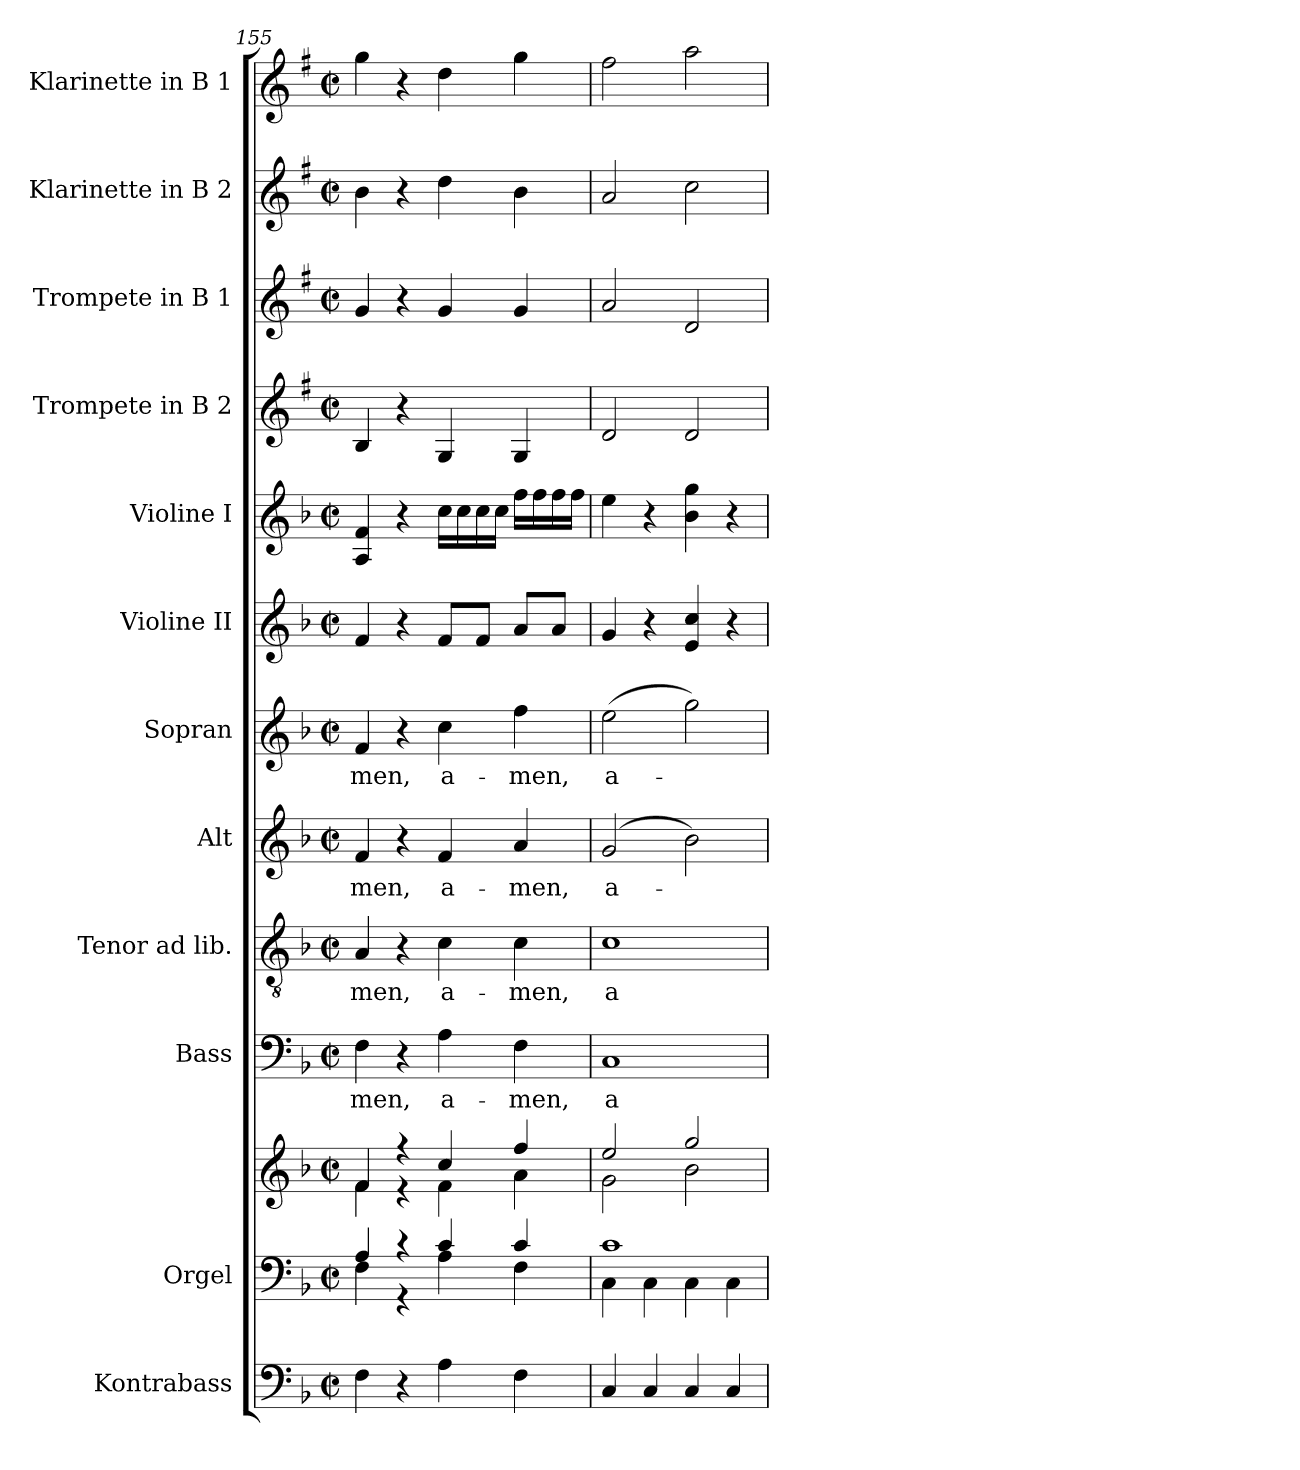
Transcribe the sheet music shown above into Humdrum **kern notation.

**kern	**kern	**kern	**kern	**text	**kern	**text	**kern	**text	**kern	**text	**kern	**kern	**kern	**kern	**kern	**kern
*part12	*part11	*part11	*part10	*part10	*part9	*part9	*part8	*part8	*part7	*part7	*part6	*part5	*part4	*part3	*part2	*part1
*staff13	*staff12	*staff11	*staff10	*staff10	*staff9	*staff9	*staff8	*staff8	*staff7	*staff7	*staff6	*staff5	*staff4	*staff3	*staff2	*staff1
*I"Kontrabass	*I"Orgel	*	*I"Bass	*	*I"Tenor ad lib.	*	*I"Alt	*	*I"Sopran	*	*I"Violine II	*I"Violine I	*I"Trompete in B 2	*I"Trompete in B 1	*I"Klarinette in B 2	*I"Klarinette in B 1
*I'Kb.	*I'Org.	*	*I'B	*	*I'T	*	*I'A	*	*I'S	*	*I'Vl. II	*I'Vl. I	*	*	*	*
*clefF4	*clefF4	*clefG2	*clefF4	*	*clefGv2	*	*clefG2	*	*clefG2	*	*clefG2	*clefG2	*clefG2	*clefG2	*clefG2	*clefG2
*ITrd7c12	*	*	*	*	*	*	*	*	*	*	*	*	*ITrd1c2	*ITrd1c2	*ITrd1c2	*ITrd1c2
*k[b-]	*k[b-]	*k[b-]	*k[b-]	*	*k[b-]	*	*k[b-]	*	*k[b-]	*	*k[b-]	*k[b-]	*k[b-]	*k[b-]	*k[b-]	*k[b-]
*F:	*F:	*F:	*F:	*	*F:	*	*F:	*	*F:	*	*F:	*F:	*F:	*F:	*F:	*F:
*M2/2	*M2/2	*M2/2	*M2/2	*	*M2/2	*	*M2/2	*	*M2/2	*	*M2/2	*M2/2	*M2/2	*M2/2	*M2/2	*M2/2
*met(c|)	*met(c|)	*met(c|)	*met(c|)	*	*met(c|)	*	*met(c|)	*	*met(c|)	*	*met(c|)	*met(c|)	*met(c|)	*met(c|)	*met(c|)	*met(c|)
=155	=155	=155	=155	=155	=155	=155	=155	=155	=155	=155	=155	=155	=155	=155	=155	=155
*	*^	*^	*	*	*	*	*	*	*	*	*	*	*	*	*	*
!	!	!	!	!	!	!LO:LY:b	!	!LO:LY:b	!	!LO:LY:b	!	!LO:LY:b	!	!	!	!	!	!
4FF\	4A/	4F\	4f/	4f\	4F\	-men,	4A/	-men,	4f/	-men,	4f/	-men,	4f/	4A/ 4f/	4A/	4f/	4a\	4ff\
4r	4r	4r	4r	4r	4r	.	4r	.	4r	.	4r	.	4r	4r	4r	4r	4r	4r
!	!	!	!	!	!	!LO:LY:b	!	!LO:LY:b	!	!LO:LY:b	!	!LO:LY:b	!	!	!	!	!	!
4AA\	4c/	4A\	4cc/	4f\	4A\	a-	4c\	a-	4f/	a-	4cc\	a-	8f/L	16cc\LL	4F/	4f/	4cc\	4cc\
.	.	.	.	.	.	.	.	.	.	.	.	.	.	16cc\	.	.	.	.
.	.	.	.	.	.	.	.	.	.	.	.	.	8f/J	16cc\	.	.	.	.
.	.	.	.	.	.	.	.	.	.	.	.	.	.	16cc\JJ	.	.	.	.
!	!	!	!	!	!	!LO:LY:b	!	!LO:LY:b	!	!LO:LY:b	!	!LO:LY:b	!	!	!	!	!	!
4FF\	4c/	4F\	4ff/	4a\	4F\	-men,	4c\	-men,	4a/	-men,	4ff\	-men,	8a/L	16ff\LL	4F/	4f/	4a\	4ff\
.	.	.	.	.	.	.	.	.	.	.	.	.	.	16ff\	.	.	.	.
.	.	.	.	.	.	.	.	.	.	.	.	.	8a/J	16ff\	.	.	.	.
.	.	.	.	.	.	.	.	.	.	.	.	.	.	16ff\JJ	.	.	.	.
=156	=156	=156	=156	=156	=156	=156	=156	=156	=156	=156	=156	=156	=156	=156	=156	=156	=156	=156
!	!	!	!	!	!	!LO:LY:b	!	!LO:LY:b	!	!LO:LY:b	!	!LO:LY:b	!	!	!	!	!	!
4CC/	1c	4C\	2ee/	2g\	1C	a-	1c	a-	(2g/	a-	(>2ee\	a-	4g/	4ee\	2c/	2g/	2g/	2ee\
4CC/	.	4C\	.	.	.	.	.	.	.	.	.	.	4r	4r	.	.	.	.
4CC/	.	4C\	2gg/	2b-\	.	.	.	.	2b-\)	.	2gg\)	.	4e/ 4cc/	4b-\ 4gg\	2c/	2c/	2b-\	2gg\
4CC/	.	4C\	.	.	.	.	.	.	.	.	.	.	4r	4r	.	.	.	.
*	*v	*v	*	*	*	*	*	*	*	*	*	*	*	*	*	*	*	*
*	*	*v	*v	*	*	*	*	*	*	*	*	*	*	*	*	*	*
=	=	=	=	=	=	=	=	=	=	=	=	=	=	=	=	=
*-	*-	*-	*-	*-	*-	*-	*-	*-	*-	*-	*-	*-	*-	*-	*-	*-
